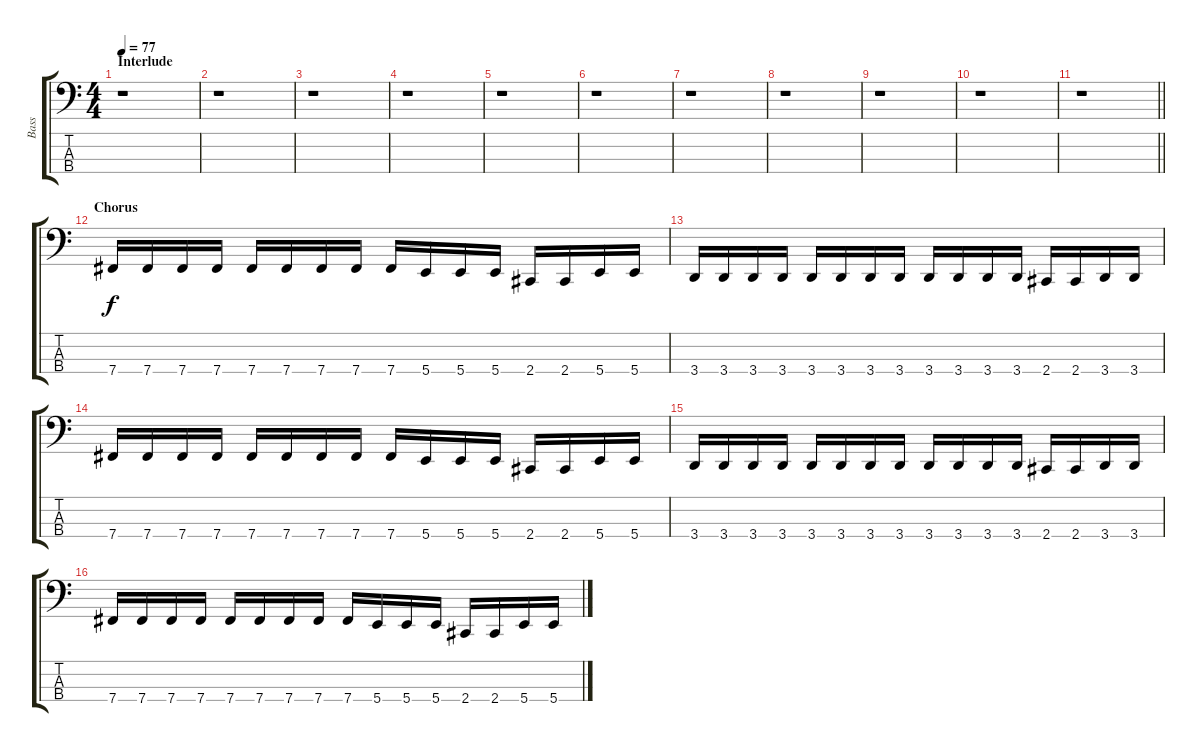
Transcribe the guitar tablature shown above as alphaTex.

\track ("Bass" "Bass") {instrument electricbassfinger}
\staff {score tabs}
\tuning (E2 B1 Gb1 B0) {hide}
\ts (4 4)
\section ("" "Interlude")
\tempo 77
\clef f4
\ks c
r.1{dy f} |
r.1 |
r.1 |
r.1 |
r.1 |
r.1 |
r.1 |
r.1 |
r.1 |
r.1 |
\barLineRight lightlight
r.1 |
\section ("" "Chorus")
7.4.16 7.4.16 7.4.16 7.4.16 7.4.16 7.4.16 7.4.16 7.4.16 7.4.16 5.4.16 5.4.16 5.4.16 2.4.16 2.4.16 5.4.16 5.4.16 |
3.4.16 3.4.16 3.4.16 3.4.16 3.4.16 3.4.16 3.4.16 3.4.16 3.4.16 3.4.16 3.4.16 3.4.16 2.4.16 2.4.16 3.4.16 3.4.16 |
7.4.16 7.4.16 7.4.16 7.4.16 7.4.16 7.4.16 7.4.16 7.4.16 7.4.16 5.4.16 5.4.16 5.4.16 2.4.16 2.4.16 5.4.16 5.4.16 |
3.4.16 3.4.16 3.4.16 3.4.16 3.4.16 3.4.16 3.4.16 3.4.16 3.4.16 3.4.16 3.4.16 3.4.16 2.4.16 2.4.16 3.4.16 3.4.16 |
7.4.16 7.4.16 7.4.16 7.4.16 7.4.16 7.4.16 7.4.16 7.4.16 7.4.16 5.4.16 5.4.16 5.4.16 2.4.16 2.4.16 5.4.16 5.4.16
